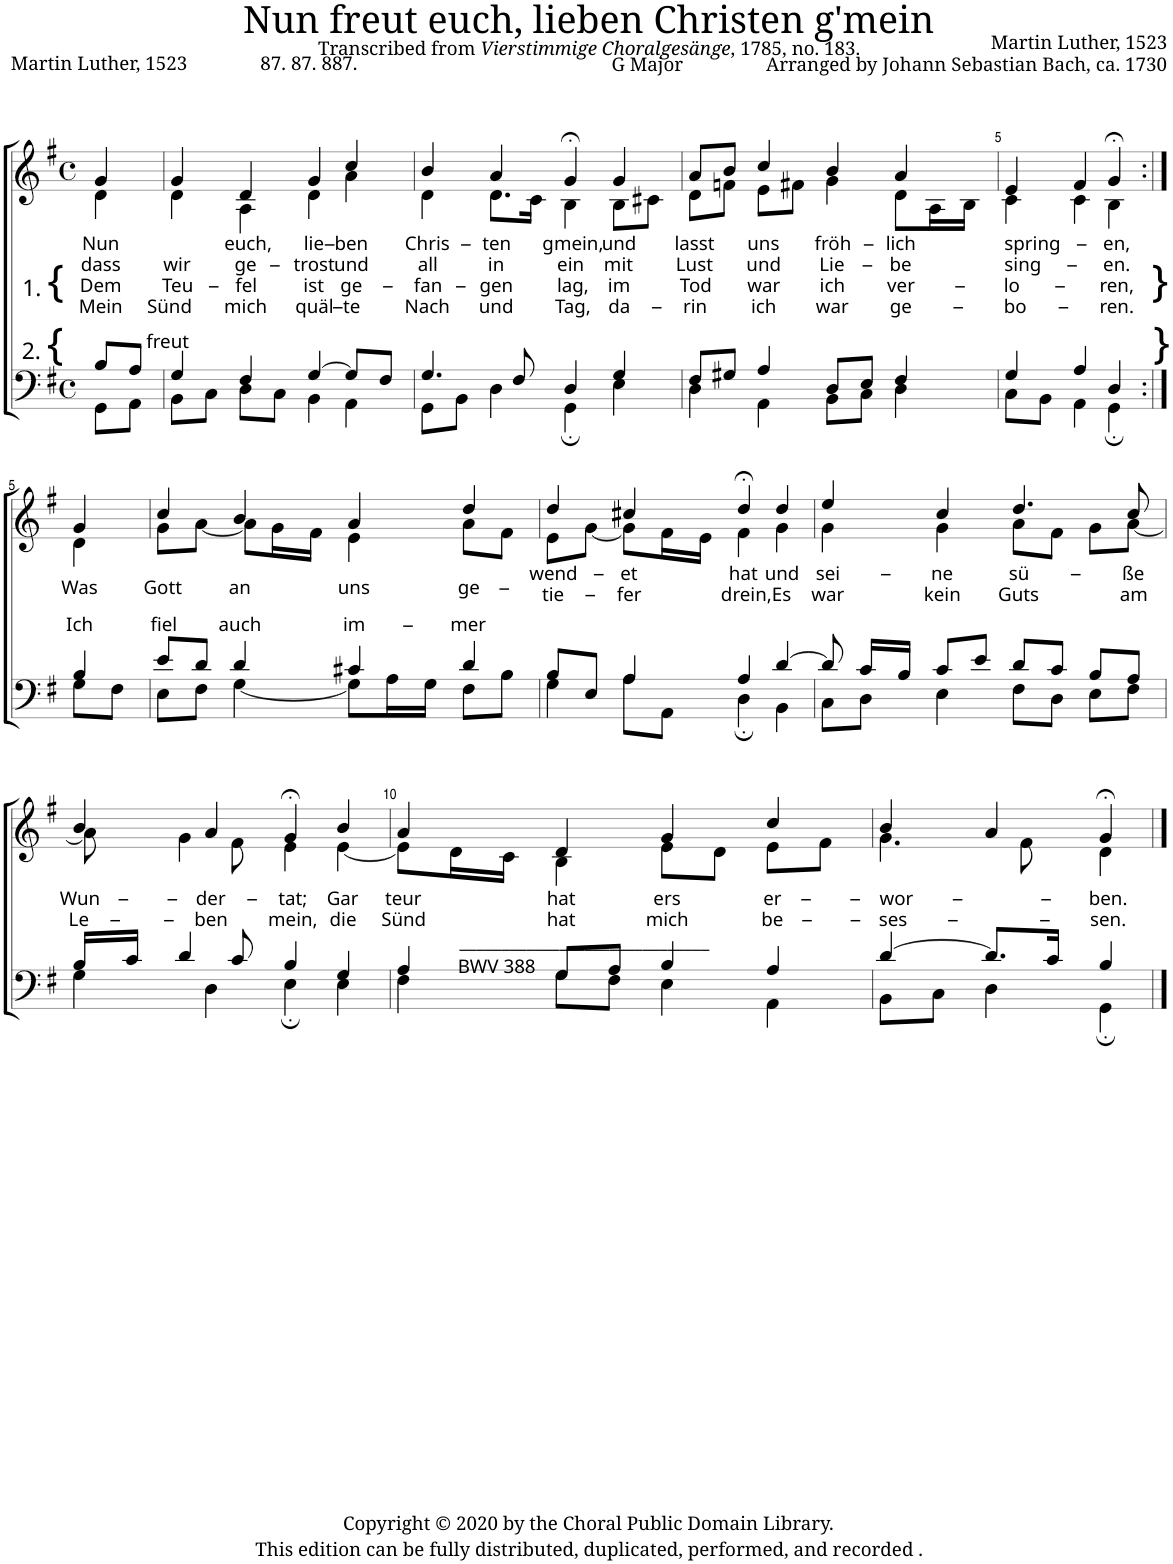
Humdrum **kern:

**kern	**kern	**text	**text	**text	**text
*part2	*part1	*part1	*part1	*part1	*part1
*staff2	*staff1	*staff1	*staff1	*staff1	*staff1
*I"Bass	*I"Soprano	*	*	*	*
*clefF4	*clefG2	*	*	*	*
*k[f#]	*k[f#]	*	*	*	*
*M4/4	*M4/4	*	*	*	*
*met(c)	*met(c)	*	*	*	*
=1	=1	=1	=1	=1	=1
*^	*	*	*	*	*
!	!	!LO:TX:b:t=1.	!	!	!	!
!	!	!LO:TX:b:t={	!	!	!	!
!	!	!LO:TX:b:t=2.	!	!	!	!
!	!	!LO:TX:b:t={	!	!	!	!
!	!	!	!LO:LY:b	!LO:LY:b	!LO:LY:b	!LO:LY:b
*	*	*^	*	*	*	*
8B/L	8GG\L	4g/	4d\	Nun	dass	Dem	Mein
8A/J	8AA\J	.	.	.	.	.	.
=2	=2	=2	=2	=2	=2	=2	=2
!	!	!	!	!LO:LY:b	!LO:LY:b	!LO:LY:b	!LO:LY:b
4G/	8BB\L	4g/	4d\	freut	wir	Teu-	Sünd
.	8C\J	.	.	.	.	.	.
!	!	!	!	!LO:LY:b	!LO:LY:b	!LO:LY:b	!LO:LY:b
4F#/	8D\L	4d/	4A\	euch,	ge-	-fel	mich
.	8C\J	.	.	.	.	.	.
!	!	!	!	!LO:LY:b	!LO:LY:b	!LO:LY:b	!LO:LY:b
[4G/	4BB\	4g/	4d\	lie-	-trost	ist	quäl-
!	!	!	!	!LO:LY:b	!LO:LY:b	!LO:LY:b	!LO:LY:b
8G/L]	4AA\	4cc/	4a\	-ben	und	ge-	-te
8F#/J	.	.	.	.	.	.	.
=3	=3	=3	=3	=3	=3	=3	=3
!	!	!	!	!LO:LY:b	!LO:LY:b	!LO:LY:b	!LO:LY:b
4.G/	8GG\L	4b/	4d\	Chris-	all	-fan-	Nach
.	8BB\J	.	.	.	.	.	.
!	!	!	!	!LO:LY:b	!LO:LY:b	!LO:LY:b	!LO:LY:b
.	4D\	4a/	8.d\L	-ten	in	-gen	und
8F#/	.	.	.	.	.	.	.
.	.	.	16c\Jk	.	.	.	.
!	!	!	!	!LO:LY:b	!LO:LY:b	!LO:LY:b	!LO:LY:b
4D/	4GG;\	4g;</	4B\	gmein,	ein	lag,	Tag,
!	!	!	!	!LO:LY:b	!LO:LY:b	!LO:LY:b	!LO:LY:b
4G/	4E\	4g/	8B\L	und	mit	im	da-
.	.	.	8c#X\J	.	.	.	.
=4	=4	=4	=4	=4	=4	=4	=4
!	!	!	!	!LO:LY:b	!LO:LY:b	!LO:LY:b	!LO:LY:b
8F#/L	4D\	8a/L	8d\L	lasst	Lust	Tod	-rin
8G#X/J	.	8b/J	8fn\J	.	.	.	.
!	!	!	!	!LO:LY:b	!LO:LY:b	!LO:LY:b	!LO:LY:b
4A/	4AA\	4cc/	8e\L	uns	und	war	ich
.	.	.	8f#X\J	.	.	.	.
!	!	!	!	!LO:LY:b	!LO:LY:b	!LO:LY:b	!LO:LY:b
8D/L	8BB\L	4b/	4g\	fröh-	Lie-	ich	war
8E/J	8C\J	.	.	.	.	.	.
!	!	!	!	!LO:LY:b	!LO:LY:b	!LO:LY:b	!LO:LY:b
4F#/	4D\	4a/	8d\L	-lich	-be	ver-	ge-
.	.	.	16A\L	.	.	.	.
.	.	.	16B\JJ	.	.	.	.
=5	=5	=5	=5	=5	=5	=5	=5
!	!	!	!	!LO:LY:b	!LO:LY:b	!LO:LY:b	!LO:LY:b
4G/	8C\L	4e/	4c\	spring-	sing-	-lo-	-bo-
.	8BB\J	.	.	.	.	.	.
4A/	4AA\	4f#/	4c\	.	.	.	.
!	!	!LO:TX:b:t=}	!	!	!	!	!
!	!	!LO:TX:b:t=}	!	!	!	!	!
!	!	!	!	!LO:LY:b	!LO:LY:b	!LO:LY:b	!LO:LY:b
4D/	4GG;\	4g;</	4B\	-en,	-en.	-ren,	-ren.
!!LO:LB:g=z	!!
=5:|!	=5:|!	=5:|!	=5:|!	=5:|!	=5:|!	=5:|!	=5:|!
!	!	!	!	!LO:LY:b	!	!LO:LY:b	!
4B/	8G\L	4g/	4d\	Was	.	Ich	.
.	8F#\J	.	.	.	.	.	.
=6	=6	=6	=6	=6	=6	=6	=6
!	!	!	!	!LO:LY:b	!	!LO:LY:b	!
8e/L	8E\L	4cc/	8g\L	Gott	.	fiel	.
8d/J	8F#\J	.	[8a\J	.	.	.	.
!	!	!	!	!LO:LY:b	!	!LO:LY:b	!
4d/	[4G\	4b/	8a\L]	an	.	auch	.
.	.	.	16g\L	.	.	.	.
.	.	.	16f#\JJ	.	.	.	.
!	!	!	!	!LO:LY:b	!	!LO:LY:b	!
4c#X/	8G\L]	4a/	4e\	uns	.	im-	.
.	16A\L	.	.	.	.	.	.
.	16G\JJ	.	.	.	.	.	.
!	!	!	!	!LO:LY:b	!	!LO:LY:b	!
4d/	8F#\L	4dd/	8a\L	ge-	.	-mer	.
.	8B\J	.	8f#\J	.	.	.	.
=7	=7	=7	=7	=7	=7	=7	=7
!LO:TX:b:t=______________________________	!	!	!	!	!	!	!
!LO:TX:b:t=BWV 388	!	!	!	!	!	!	!
!	!	!	!	!LO:LY:b	!LO:LY:b	!	!
8B/L	4G\	4dd/	8e\L	-wend-	tie-	.	.
8E/J	.	.	[8g\J	.	.	.	.
!	!	!	!	!LO:LY:b	!LO:LY:b	!	!
4A/	8A\L	4cc#X/	8g\L]	-et	-fer	.	.
.	8AA\J	.	16f#\L	.	.	.	.
.	.	.	16e\JJ	.	.	.	.
!	!	!	!	!LO:LY:b	!LO:LY:b	!	!
4A/	4D;\	4dd;</	4f#\	hat	drein,	.	.
!	!	!	!	!LO:LY:b	!LO:LY:b	!	!
[4d/	4BB\	4dd/	4g\	und	Es	.	.
=8	=8	=8	=8	=8	=8	=8	=8
!	!	!	!	!LO:LY:b	!LO:LY:b	!	!
8d/]	8C\L	4ee/	4g\	sei-	war	.	.
16c/LL	8D\J	.	.	.	.	.	.
16B/JJ	.	.	.	.	.	.	.
!	!	!	!	!LO:LY:b	!LO:LY:b	!	!
8c/L	4E\	4cc/	4g\	-ne	kein	.	.
8e/J	.	.	.	.	.	.	.
!	!	!	!	!LO:LY:b	!LO:LY:b	!	!
8d/L	8F#\L	4.dd/	8a\L	sü-	Guts	.	.
8c/J	8D\J	.	8f#\J	.	.	.	.
8B/L	8E\L	.	8g\L	.	.	.	.
!	!	!	!	!LO:LY:b	!LO:LY:b	!	!
8A/J	8F#\J	8cc/	[8a\J	-ße	am	.	.
!!LO:LB:g=z	!!
=9	=9	=9	=9	=9	=9	=9	=9
!	!	!	!	!LO:LY:b	!LO:LY:b	!	!
16B/LL	4G\	4b/	8a\]	Wun-	Le-	.	.
16c/JJ	.	.	.	.	.	.	.
4d/	.	.	4g\	.	.	.	.
!	!	!	!	!LO:LY:b	!LO:LY:b	!	!
.	4D\	4a/	.	-der-	-ben	.	.
8c/	.	.	8f#\	.	.	.	.
!	!	!	!	!LO:LY:b	!LO:LY:b	!	!
4B/	4E;\	4g;</	4e\	-tat;	mein,	.	.
!	!	!	!	!LO:LY:b	!LO:LY:b	!	!
4G/	4E\	4b/	[4e\	Gar	die	.	.
=10	=10	=10	=10	=10	=10	=10	=10
!	!	!	!	!LO:LY:b	!LO:LY:b	!	!
4A/	4F#\	4a/	8e\L]	teur	Sünd	.	.
.	.	.	16d\L	.	.	.	.
.	.	.	16c\JJ	.	.	.	.
!	!	!	!	!LO:LY:b	!LO:LY:b	!	!
8G/L	8G\L	4d/	4B\	hat	hat	.	.
8A/J	8F#\J	.	.	.	.	.	.
!	!	!	!	!LO:LY:b	!LO:LY:b	!	!
4B/	4E\	4g/	8e\L	ers	mich	.	.
.	.	.	8d\J	.	.	.	.
!	!	!	!	!LO:LY:b	!LO:LY:b	!	!
4A/	4AA\	4cc/	8e\L	er-	be-	.	.
.	.	.	8f#\J	.	.	.	.
=11	=11	=11	=11	=11	=11	=11	=11
!	!	!	!	!LO:LY:b	!LO:LY:b	!	!
[4d/	8BB\L	4b/	4.g\	-wor-	-ses-	.	.
.	8C\J	.	.	.	.	.	.
8.d/L]	4D\	4a/	.	.	.	.	.
.	.	.	8f#\	.	.	.	.
16c/Jk	.	.	.	.	.	.	.
!	!	!	!	!LO:LY:b	!LO:LY:b	!	!
4B/	4GG;\	4g;</	4d\	-ben.	-sen.	.	.
*v	*v	*	*	*	*	*	*
*	*v	*v	*	*	*	*
==	==	==	==	==	==
*-	*-	*-	*-	*-	*-
